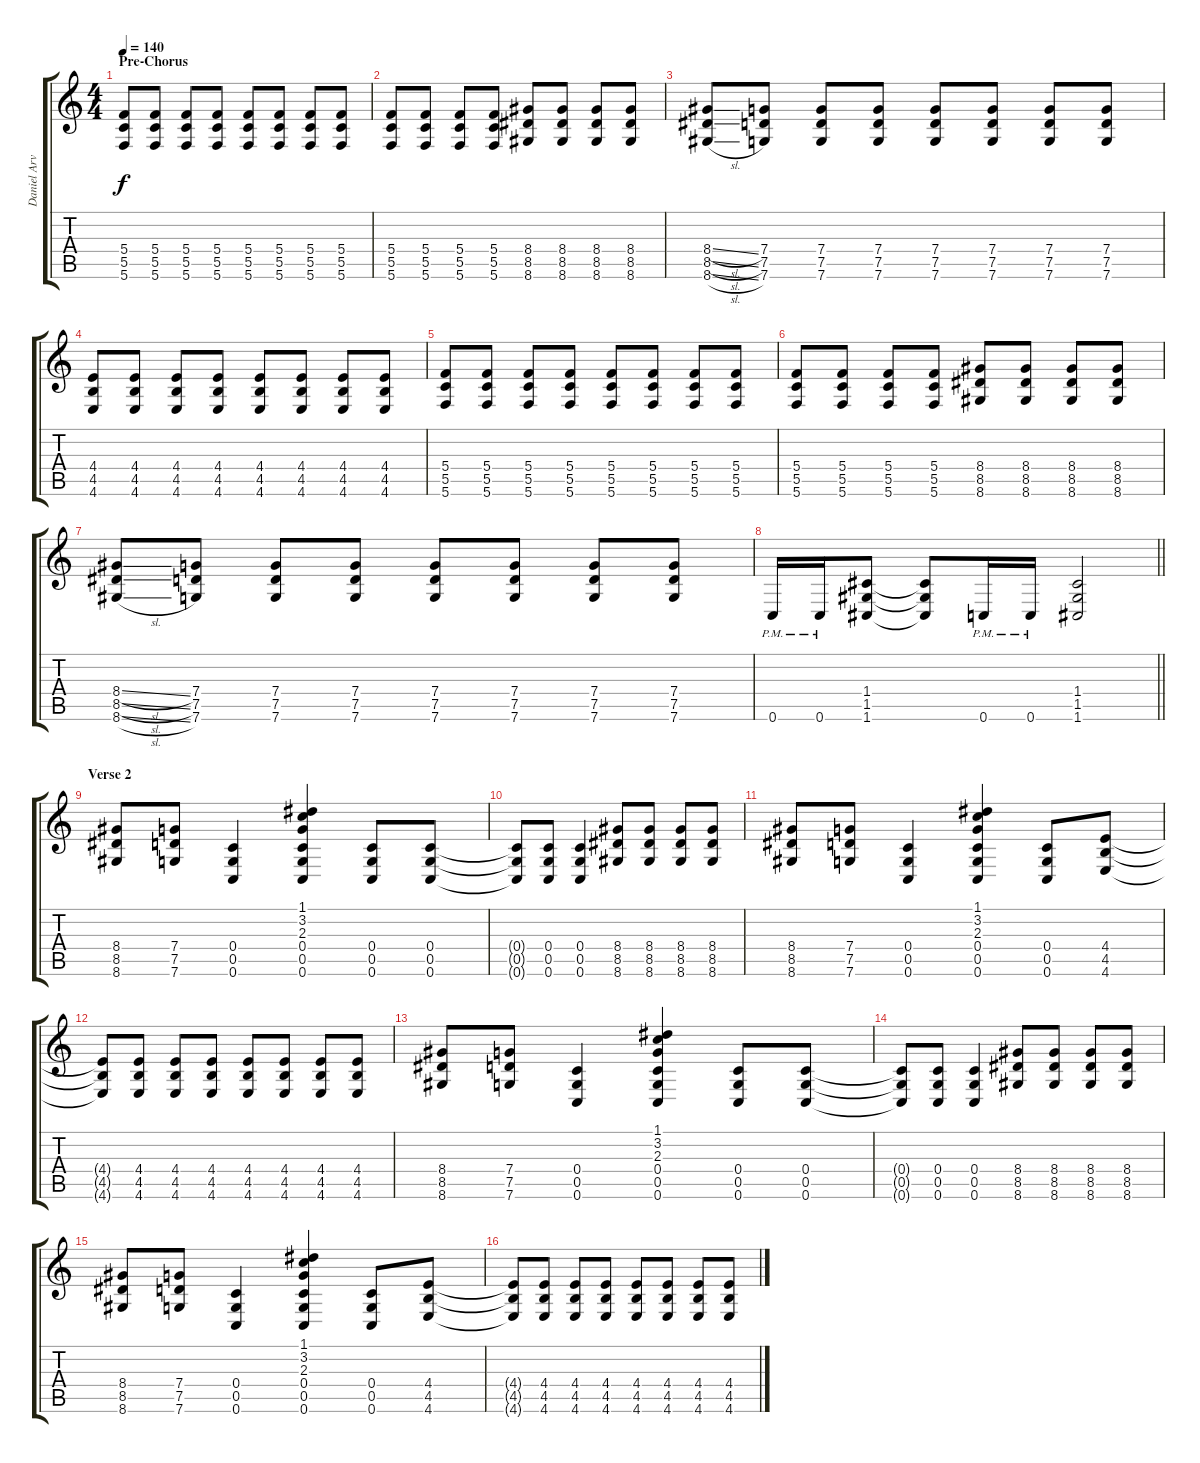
\track ("Daniel Arvidsson " "Daniel Arv") {instrument distortionguitar}
\staff {score tabs}
\tuning (D4 A3 F3 C3 G2 C2) {hide}
\ts (4 4)
\section ("" "Pre-Chorus")
\tempo 140
\clef g2
\ks c
(5.4 5.5 5.6).8{dy f} (5.4 5.5 5.6).8 (5.4 5.5 5.6).8 (5.4 5.5 5.6).8 (5.4 5.5 5.6).8 (5.4 5.5 5.6).8 (5.4 5.5 5.6).8 (5.4 5.5 5.6).8 |
(5.4 5.5 5.6).8 (5.4 5.5 5.6).8 (5.4 5.5 5.6).8 (5.4 5.5 5.6).8 (8.4 8.5 8.6).8 (8.4 8.5 8.6).8 (8.4 8.5 8.6).8 (8.4 8.5 8.6).8 |
(8.4{sl} 8.5{sl} 8.6{sl}).8 (7.4 7.5 7.6).8 (7.4 7.5 7.6).8 (7.4 7.5 7.6).8 (7.4 7.5 7.6).8 (7.4 7.5 7.6).8 (7.4 7.5 7.6).8 (7.4 7.5 7.6).8 |
(4.4 4.5 4.6).8 (4.4 4.5 4.6).8 (4.4 4.5 4.6).8 (4.4 4.5 4.6).8 (4.4 4.5 4.6).8 (4.4 4.5 4.6).8 (4.4 4.5 4.6).8 (4.4 4.5 4.6).8 |
(5.4 5.5 5.6).8 (5.4 5.5 5.6).8 (5.4 5.5 5.6).8 (5.4 5.5 5.6).8 (5.4 5.5 5.6).8 (5.4 5.5 5.6).8 (5.4 5.5 5.6).8 (5.4 5.5 5.6).8 |
(5.4 5.5 5.6).8 (5.4 5.5 5.6).8 (5.4 5.5 5.6).8 (5.4 5.5 5.6).8 (8.4 8.5 8.6).8 (8.4 8.5 8.6).8 (8.4 8.5 8.6).8 (8.4 8.5 8.6).8 |
(8.4{sl} 8.5{sl} 8.6{sl}).8 (7.4 7.5 7.6).8 (7.4 7.5 7.6).8 (7.4 7.5 7.6).8 (7.4 7.5 7.6).8 (7.4 7.5 7.6).8 (7.4 7.5 7.6).8 (7.4 7.5 7.6).8 |
\barLineRight lightlight
0.6{pm}.16 0.6{pm}.16 (1.4 1.5 1.6).8 (1.4{t} 1.5{t} 1.6{t}).8 0.6{pm}.16 0.6{pm}.16 (1.4 1.5 1.6).2 |
\section ("" "Verse 2")
(8.4 8.5 8.6).8 (7.4 7.5 7.6).8 (0.4 0.5 0.6).4 (1.1 3.2 2.3 0.4 0.5 0.6).4 (0.4 0.5 0.6).8 (0.4 0.5 0.6).8 |
(0.4{t} 0.5{t} 0.6{t}).8 (0.4 0.5 0.6).8 (0.4 0.5 0.6).4 (8.4 8.5 8.6).8 (8.4 8.5 8.6).8 (8.4 8.5 8.6).8 (8.4 8.5 8.6).8 |
(8.4 8.5 8.6).8 (7.4 7.5 7.6).8 (0.4 0.5 0.6).4 (1.1 3.2 2.3 0.4 0.5 0.6).4 (0.4 0.5 0.6).8 (4.4 4.5 4.6).8 |
(4.4{t} 4.5{t} 4.6{t}).8 (4.4 4.5 4.6).8 (4.4 4.5 4.6).8 (4.4 4.5 4.6).8 (4.4 4.5 4.6).8 (4.4 4.5 4.6).8 (4.4 4.5 4.6).8 (4.4 4.5 4.6).8 |
(8.4 8.5 8.6).8 (7.4 7.5 7.6).8 (0.4 0.5 0.6).4 (1.1 3.2 2.3 0.4 0.5 0.6).4 (0.4 0.5 0.6).8 (0.4 0.5 0.6).8 |
(0.4{t} 0.5{t} 0.6{t}).8 (0.4 0.5 0.6).8 (0.4 0.5 0.6).4 (8.4 8.5 8.6).8 (8.4 8.5 8.6).8 (8.4 8.5 8.6).8 (8.4 8.5 8.6).8 |
(8.4 8.5 8.6).8 (7.4 7.5 7.6).8 (0.4 0.5 0.6).4 (1.1 3.2 2.3 0.4 0.5 0.6).4 (0.4 0.5 0.6).8 (4.4 4.5 4.6).8 |
(4.4{t} 4.5{t} 4.6{t}).8 (4.4 4.5 4.6).8 (4.4 4.5 4.6).8 (4.4 4.5 4.6).8 (4.4 4.5 4.6).8 (4.4 4.5 4.6).8 (4.4 4.5 4.6).8 (4.4 4.5 4.6).8
